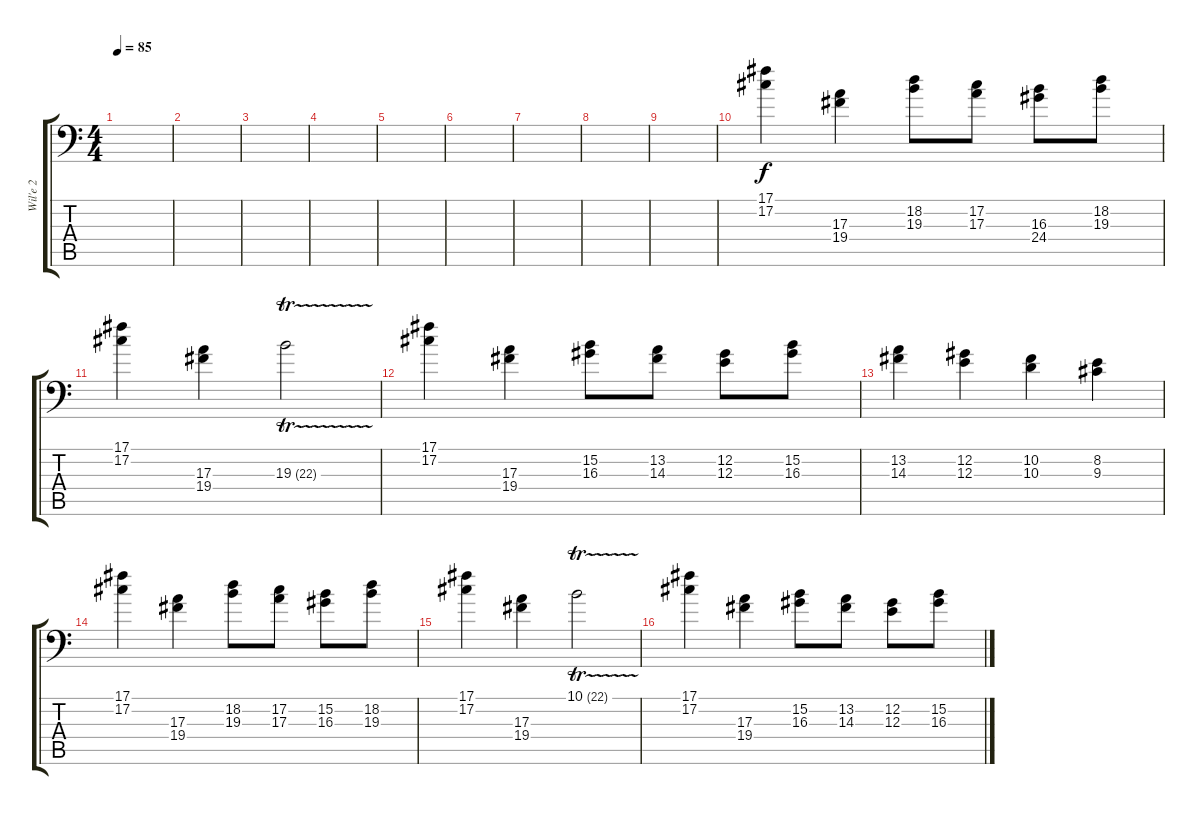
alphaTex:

\track ("Wil'e 2" "Wil'e 2") {instrument acousticgrandpiano}
\staff {score tabs}
\tuning (Db4 Ab3 E3 B2 Gb2 A1) {hide}
\ts (4 4)
\tempo 85
\clef f4
\ks c
|
|
|
|
|
|
|
|
|
(17.1 17.2).4 (17.3 19.4).4 (18.2 19.3).8 (17.2 17.3).8 (16.3 24.4).8 (18.2 19.3).8 |
(17.1 17.2).4 (17.3 19.4).4 19.3{tr (22 32)}.2 |
(17.1 17.2).4 (17.3 19.4).4 (15.2 16.3).8 (13.2 14.3).8 (12.2 12.3).8 (15.2 16.3).8 |
(13.2 14.3).4 (12.2 12.3).4 (10.2 10.3).4 (8.2 9.3).4 |
(17.1 17.2).4 (17.3 19.4).4 (18.2 19.3).8 (17.2 17.3).8 (15.2 16.3).8 (18.2 19.3).8 |
(17.1 17.2).4 (17.3 19.4).4 10.1{tr (22 32)}.2 |
(17.1 17.2).4 (17.3 19.4).4 (15.2 16.3).8 (13.2 14.3).8 (12.2 12.3).8 (15.2 16.3).8
